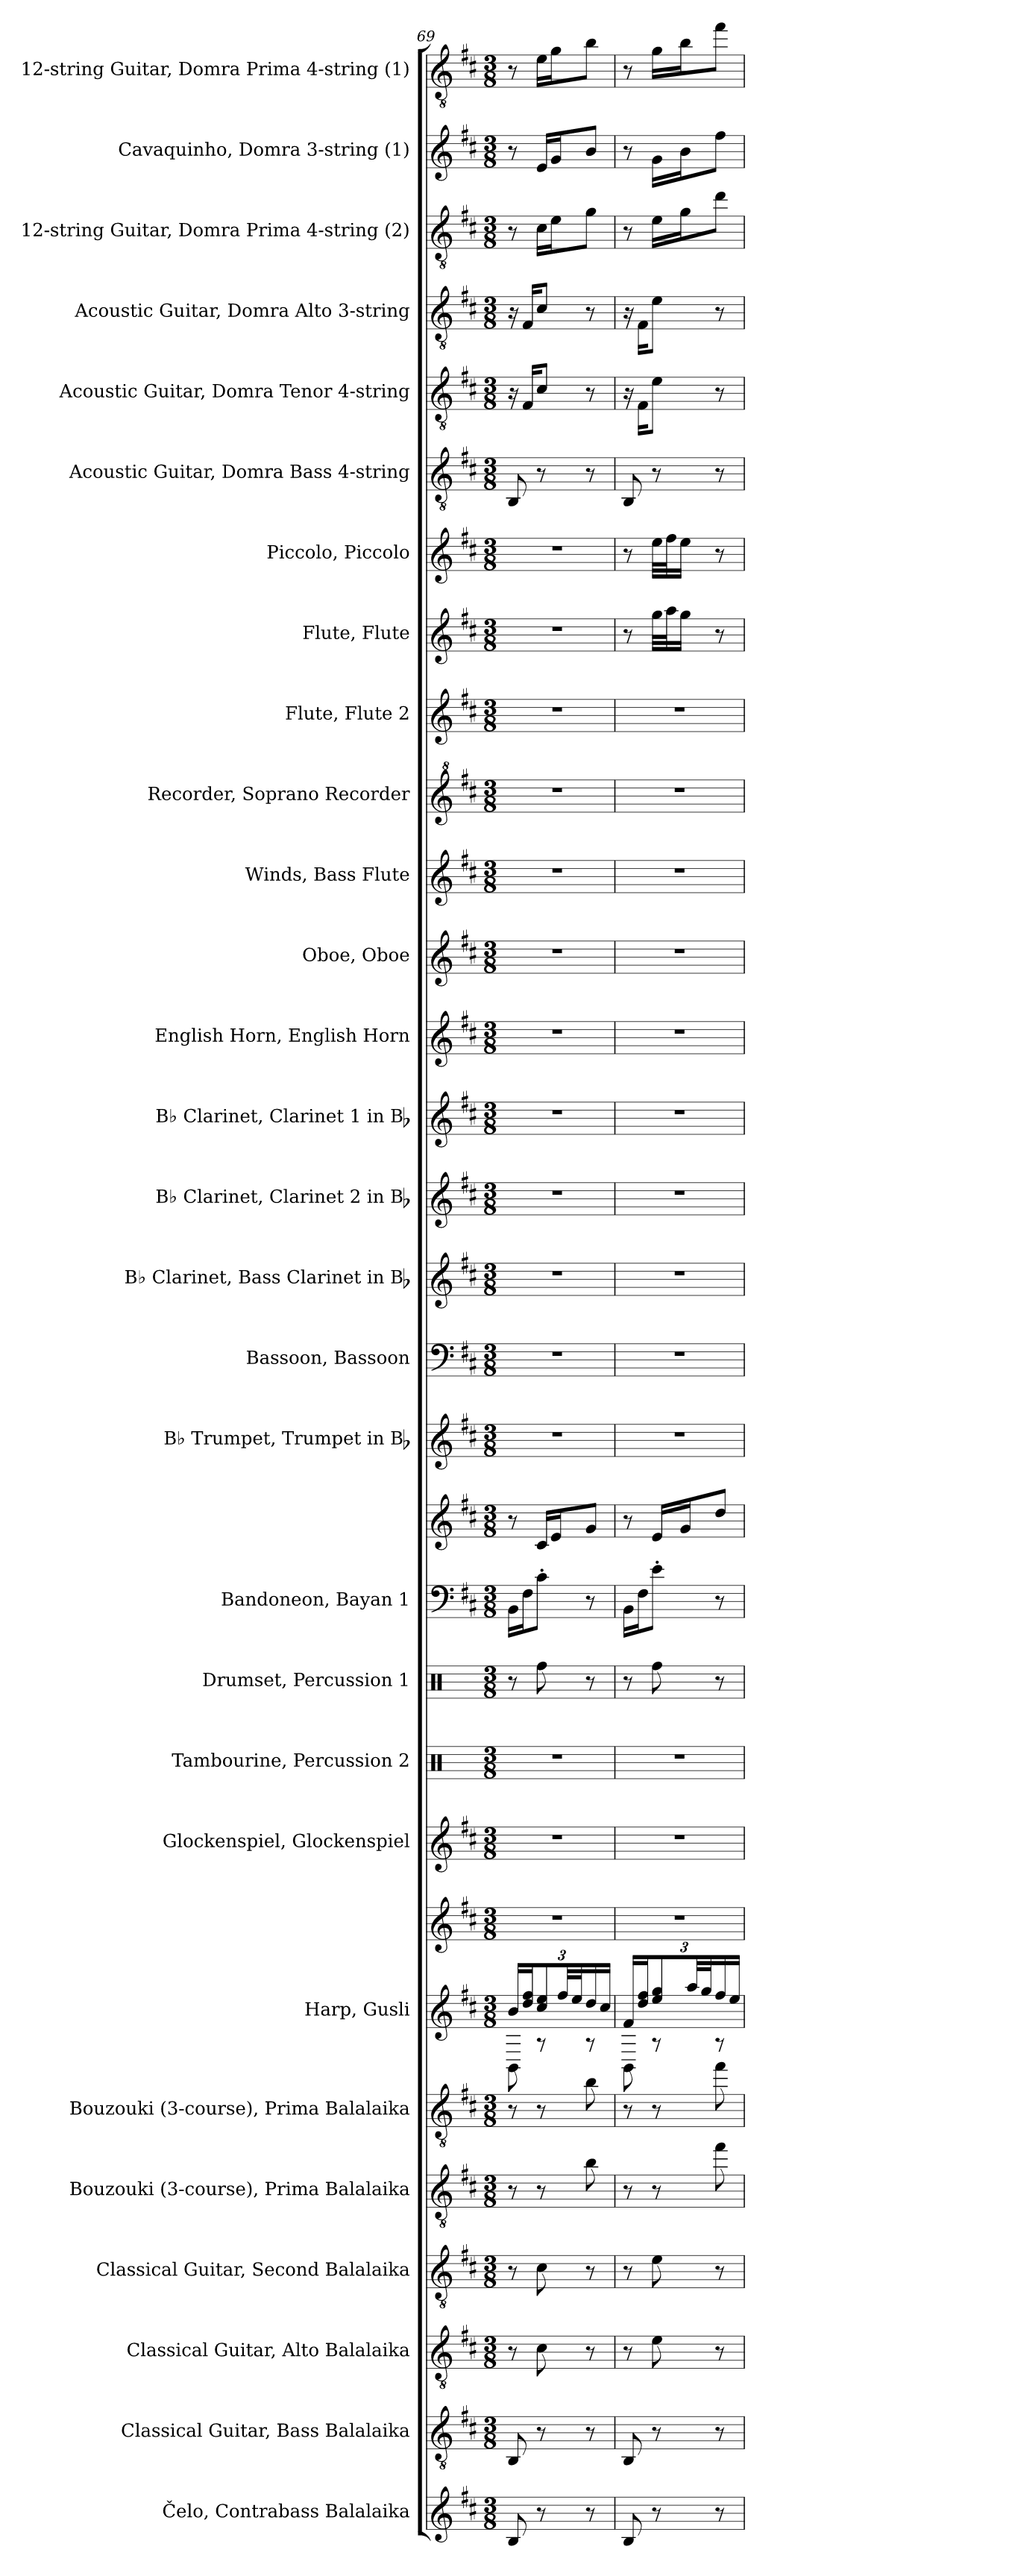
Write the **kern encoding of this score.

**kern	**kern	**kern	**kern	**kern	**kern	**kern	**kern	**kern	**kern	**kern	**kern	**kern	**kern	**kern	**kern	**kern	**kern	**kern	**kern	**kern	**kern	**kern	**kern	**kern	**kern	**kern	**kern	**kern	**kern	**kern
*part29	*part28	*part27	*part26	*part25	*part24	*part23	*part23	*part22	*part21	*part20	*part19	*part19	*part18	*part17	*part16	*part15	*part14	*part13	*part12	*part11	*part10	*part9	*part8	*part7	*part6	*part5	*part4	*part3	*part2	*part1
*staff31	*staff30	*staff29	*staff28	*staff27	*staff26	*staff25	*staff24	*staff23	*staff22	*staff21	*staff20	*staff19	*staff18	*staff17	*staff16	*staff15	*staff14	*staff13	*staff12	*staff11	*staff10	*staff9	*staff8	*staff7	*staff6	*staff5	*staff4	*staff3	*staff2	*staff1
*I"Čelo, Contrabass Balalaika	*I"Classical Guitar, Bass Balalaika	*I"Classical Guitar, Alto Balalaika	*I"Classical Guitar, Second Balalaika	*I"Bouzouki (3-course), Prima Balalaika	*I"Bouzouki (3-course), Prima Balalaika	*I"Harp, Gusli	*	*I"Glockenspiel, Glockenspiel	*I"Tambourine, Percussion 2	*I"Drumset, Percussion 1	*I"Bandoneon, Bayan 1	*	*I"B♭ Trumpet, Trumpet in Bb	*I"Bassoon, Bassoon	*I"B♭ Clarinet, Bass Clarinet in Bb	*I"B♭ Clarinet, Clarinet 2 in Bb	*I"B♭ Clarinet, Clarinet 1 in Bb	*I"English Horn, English Horn	*I"Oboe, Oboe	*I"Winds, Bass Flute	*I"Recorder, Soprano Recorder	*I"Flute, Flute 2	*I"Flute, Flute	*I"Piccolo, Piccolo	*I"Acoustic Guitar, Domra Bass 4-string	*I"Acoustic Guitar, Domra Tenor 4-string	*I"Acoustic Guitar, Domra Alto 3-string	*I"12-string Guitar, Domra Prima 4-string (2)	*I"Cavaquinho, Domra 3-string (1)	*I"12-string Guitar, Domra Prima 4-string (1)
*	*I'Guit.	*I'Guit.	*I'Guit.	*I'Bou.	*I'Bou.	*I'Hrp.	*	*I'Glock.	*I'Tamb.	*I'D. Set	*I'Ban.	*	*I'B♭ Tpt.	*I'Bsn.	*I'B♭ Cl.	*I'B♭ Cl.	*I'B♭ Cl.	*I'E. Hn.	*I'Ob.	*I'Wi.	*I'Rec.	*I'Fl.	*I'Fl.	*I'Picc.	*I'Guit.	*I'Guit.	*I'Guit.	*I'12-str. Guit.	*I'Cava.	*I'12-str. Guit.
*clefG2	*clefGv2	*clefGv2	*clefGv2	*clefGv2	*clefGv2	*clefG2	*clefG2	*clefG2	*clefX	*clefX	*clefF4	*clefG2	*clefG2	*clefF4	*clefG2	*clefG2	*clefG2	*clefG2	*clefG2	*clefG2	*clefG^2	*clefG2	*clefG2	*clefG2	*clefGv2	*clefGv2	*clefGv2	*clefGv2	*clefG2	*clefGv2
*ITrd14c24	*	*	*	*	*	*	*	*ITrd-14c-24	*	*	*	*	*ITrd1c2	*	*ITrd1c2	*ITrd1c2	*ITrd1c2	*ITrd4c7	*	*	*	*	*	*ITrd-7c-12	*	*	*	*	*	*
*k[f#c#]	*k[f#c#]	*k[f#c#]	*k[f#c#]	*k[f#c#]	*k[f#c#]	*k[f#c#]	*k[f#c#]	*k[f#c#]	*k[]	*k[]	*k[f#c#]	*k[f#c#]	*k[]	*k[f#c#]	*k[]	*k[]	*k[]	*k[f#]	*k[f#c#]	*k[f#c#]	*k[f#c#]	*k[f#c#]	*k[f#c#]	*k[f#c#]	*k[f#c#]	*k[f#c#]	*k[f#c#]	*k[f#c#]	*k[f#c#]	*k[f#c#]
*M3/8	*M3/8	*M3/8	*M3/8	*M3/8	*M3/8	*M3/8	*M3/8	*M3/8	*M3/8	*M3/8	*M3/8	*M3/8	*M3/8	*M3/8	*M3/8	*M3/8	*M3/8	*M3/8	*M3/8	*M3/8	*M3/8	*M3/8	*M3/8	*M3/8	*M3/8	*M3/8	*M3/8	*M3/8	*M3/8	*M3/8
=69	=69	=69	=69	=69	=69	=69	=69	=69	=69	=69	=69	=69	=69	=69	=69	=69	=69	=69	=69	=69	=69	=69	=69	=69	=69	=69	=69	=69	=69	=69
*	*	*	*	*	*	*^	*	*	*	*	*	*	*	*	*	*	*	*	*	*	*	*	*	*	*	*	*	*	*	*
8BBB/	8BB/	8r	8r	8r	8r	16b/LL	8BB\	4.r	4.r	4.r	8r	16BB\LL	8r	4.r	4.r	4.r	4.r	4.r	4.r	4.r	4.r	4.r	4.r	4.r	4.r	8BB/	16r	16r	8r	8r	8r
.	.	.	.	.	.	16dd/ 16ff#/J	.	.	.	.	.	16F#\J	.	.	.	.	.	.	.	.	.	.	.	.	.	.	16F#/KL	16F#/KL	.	.	.
*	*	*	*	*	*	*Xbrackettup	*	*	*	*	*	*	*	*	*	*	*	*	*	*	*	*	*	*	*	*	*	*	*	*	*
8r	8r	8c#\	8c#\	8r	8r	12cc#/ 12ee/	8r	.	.	.	8Rff\	8c#'\J	16c#/LL	.	.	.	.	.	.	.	.	.	.	.	.	8r	8c#/J	8c#/J	16c#\LL	16e/LL	16e\LL
.	.	.	.	.	.	.	.	.	.	.	.	.	16e/J	.	.	.	.	.	.	.	.	.	.	.	.	.	.	.	16e\J	16g/J	16g\J
.	.	.	.	.	.	48ff#/LL	.	.	.	.	.	.	.	.	.	.	.	.	.	.	.	.	.	.	.	.	.	.	.	.	.
.	.	.	.	.	.	48ee/J	.	.	.	.	.	.	.	.	.	.	.	.	.	.	.	.	.	.	.	.	.	.	.	.	.
8r	8r	8r	8r	8b\	8b\	16dd/	8r	.	.	.	8r	8r	8g/J	.	.	.	.	.	.	.	.	.	.	.	.	8r	8r	8r	8g\J	8b/J	8b\J
.	.	.	.	.	.	16cc#/JJ	.	.	.	.	.	.	.	.	.	.	.	.	.	.	.	.	.	.	.	.	.	.	.	.	.
=70	=70	=70	=70	=70	=70	=70	=70	=70	=70	=70	=70	=70	=70	=70	=70	=70	=70	=70	=70	=70	=70	=70	=70	=70	=70	=70	=70	=70	=70	=70	=70
8BBB/	8BB/	8r	8r	8r	8r	16f#/LL	8BB\	4.r	4.r	4.r	8r	16BB\LL	8r	4.r	4.r	4.r	4.r	4.r	4.r	4.r	4.r	4.r	4.r	8r	8r	8BB/	16r	16r	8r	8r	8r
.	.	.	.	.	.	16dd/ 16ff#/J	.	.	.	.	.	16F#\J	.	.	.	.	.	.	.	.	.	.	.	.	.	.	16F#\KL	16F#\KL	.	.	.
8r	8r	8e\	8e\	8r	8r	12ee/ 12gg/	8r	.	.	.	8Rff\	8e'\J	16e/LL	.	.	.	.	.	.	.	.	.	.	32gg\LLL	32eee\LLL	8r	8e\J	8e\J	16e\LL	16g\LL	16g\LL
.	.	.	.	.	.	.	.	.	.	.	.	.	.	.	.	.	.	.	.	.	.	.	.	32aa\J	32fff#\J	.	.	.	.	.	.
.	.	.	.	.	.	.	.	.	.	.	.	.	16g/J	.	.	.	.	.	.	.	.	.	.	16gg\JJ	16eee\JJ	.	.	.	16g\J	16b\J	16b\J
.	.	.	.	.	.	48aa/LL	.	.	.	.	.	.	.	.	.	.	.	.	.	.	.	.	.	.	.	.	.	.	.	.	.
.	.	.	.	.	.	48gg/J	.	.	.	.	.	.	.	.	.	.	.	.	.	.	.	.	.	.	.	.	.	.	.	.	.
8r	8r	8r	8r	8ff#\	8ff#\	16ff#/	8r	.	.	.	8r	8r	8dd/J	.	.	.	.	.	.	.	.	.	.	8r	8r	8r	8r	8r	8dd\J	8ff#\J	8ff#\J
.	.	.	.	.	.	16ee/JJ	.	.	.	.	.	.	.	.	.	.	.	.	.	.	.	.	.	.	.	.	.	.	.	.	.
*	*	*	*	*	*	*v	*v	*	*	*	*	*	*	*	*	*	*	*	*	*	*	*	*	*	*	*	*	*	*	*	*
=	=	=	=	=	=	=	=	=	=	=	=	=	=	=	=	=	=	=	=	=	=	=	=	=	=	=	=	=	=	=
*-	*-	*-	*-	*-	*-	*-	*-	*-	*-	*-	*-	*-	*-	*-	*-	*-	*-	*-	*-	*-	*-	*-	*-	*-	*-	*-	*-	*-	*-	*-
